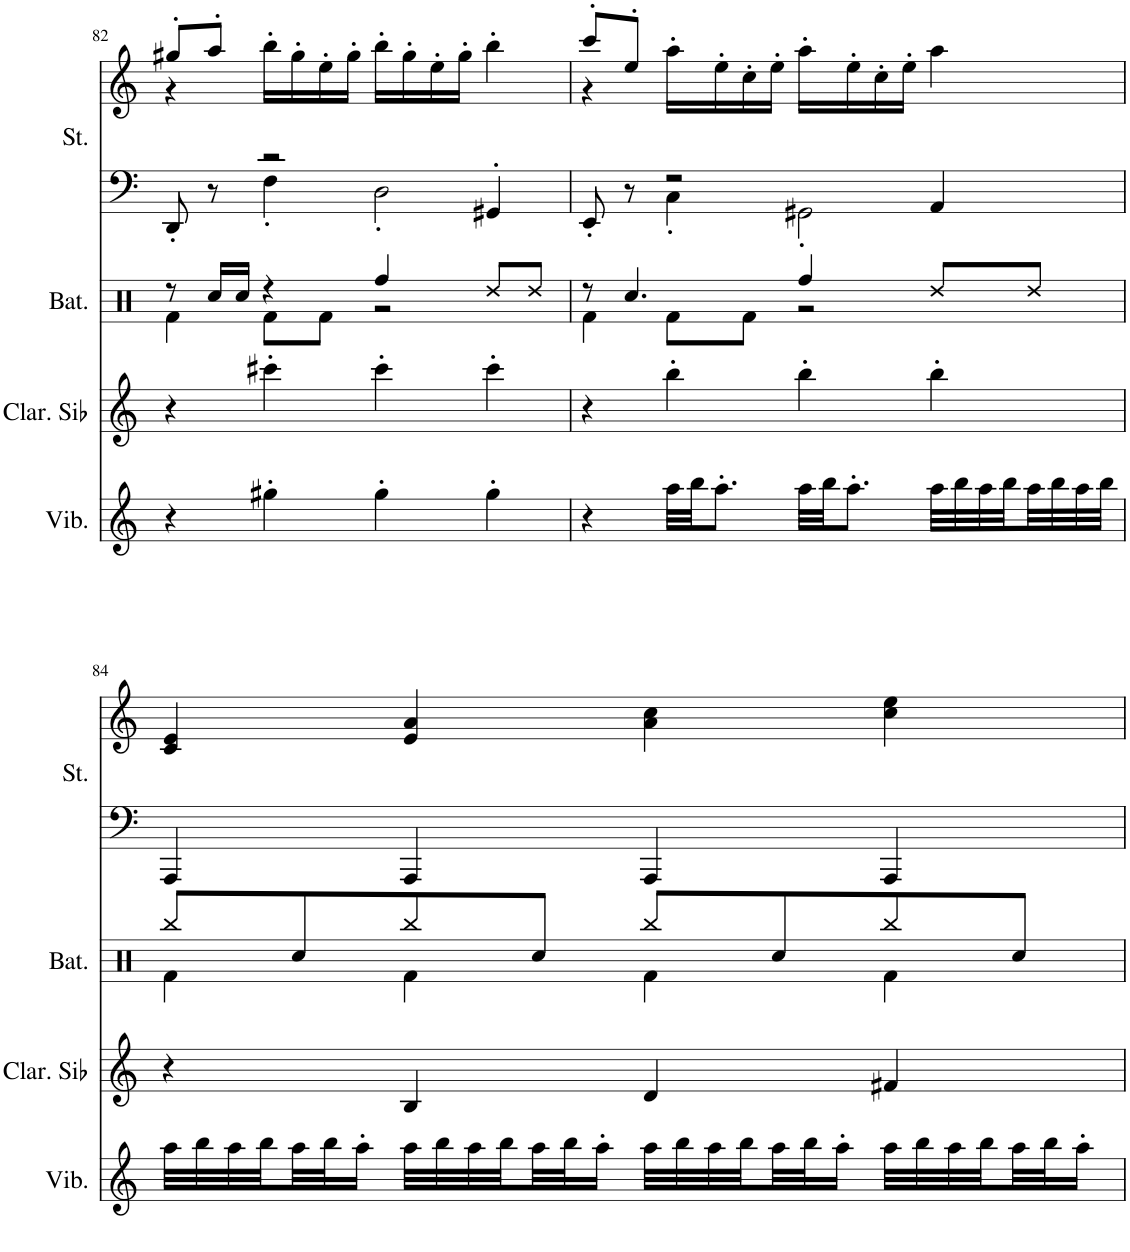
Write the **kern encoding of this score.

**kern	**kern	**kern	**kern	**kern
*part4	*part3	*part2	*part1	*part1
*staff5	*staff4	*staff3	*staff2	*staff1
*I"Vibraphone	*I"Clarinette en Sib	*I"Batterie	*I"Cordes	*
*I'Vib.	*I'Clar. Sib	*I'Bat.	*	*
!!LO:PB:g=z
*clefG2	*clefG2	*clefX	*clefF4	*clefG2
*	*Trd1c2	*	*	*
*k[]	*k[]	*k[]	*k[]	*k[]
*M2/2	*M2/2	*M2/2	*M2/2	*M2/2
=82	=82	=82	=82	=82
*	*	*^	*^	*^
4r	4r	8r	4Rf\	8DD'/	4ryy	8gg#X'/L	4r
.	.	16Rcc/LL	.	8r	.	8aa'/J	.
.	.	16Rcc/JJ	.	.	.	.	.
4gg#X'\	4ccc#X'\	4r	8Rf\L	2r	4F'\	16bb'\LL	2.ryy
.	.	.	.	.	.	16gg#'\	.
.	.	.	8Rf\J	.	.	16ee'\	.
.	.	.	.	.	.	16gg#'\JJ	.
4gg#'\	4ccc#'\	4Rff/	2r	.	2D'\	16bb'\LL	.
.	.	.	.	.	.	16gg#'\	.
.	.	.	.	.	.	16ee'\	.
.	.	.	.	.	.	16gg#'\JJ	.
4gg#'\	4ccc#'\	8Rdd/L	.	4GG#X'/	.	4bb'\	.
.	.	8Rdd/J	.	.	.	.	.
=83	=83	=83	=83	=83	=83	=83	=83
4r	4r	8r	4Rf\	8EE'/	4ryy	8ccc'/L	4r
.	.	4.Rcc/	.	8r	.	8ee'/J	.
32aa\LLL	4bb'\	.	8Rf\L	2r	4C'\	16aa'\LL	2.ryy
32bb\JJ	.	.	.	.	.	.	.
8.aa'\J	.	.	.	.	.	16ee'\	.
.	.	.	8Rf\J	.	.	16cc'\	.
.	.	.	.	.	.	16ee'\JJ	.
32aa\LLL	4bb'\	4Rff/	2r	.	2GG#X'\	16aa'\LL	.
32bb\JJ	.	.	.	.	.	.	.
8.aa'\J	.	.	.	.	.	16ee'\	.
.	.	.	.	.	.	16cc'\	.
.	.	.	.	.	.	16ee'\JJ	.
32aa\LLL	4bb'\	8Rdd/L	.	4AA/	.	4aa\	.
32bb\	.	.	.	.	.	.	.
32aa\	.	.	.	.	.	.	.
32bb\	.	.	.	.	.	.	.
32aa\	.	8Rdd/J	.	.	.	.	.
32bb\	.	.	.	.	.	.	.
32aa\	.	.	.	.	.	.	.
32bb\JJJ	.	.	.	.	.	.	.
*	*	*	*	*v	*v	*	*
*	*	*	*	*	*v	*v
!!LO:LB:g=z
=84	=84	=84	=84	=84	=84
32aa\LLL	4r	8Rbb/L	4Rf\	4AAA/	4c/ 4e/
32bb\	.	.	.	.	.
32aa\	.	.	.	.	.
32bb\	.	.	.	.	.
32aa\	.	8Rcc/	.	.	.
32bb\J	.	.	.	.	.
16aa'\JJ	.	.	.	.	.
32aa\LLL	4B/	8Rbb/	4Rf\	4AAA/	4e/ 4a/
32bb\	.	.	.	.	.
32aa\	.	.	.	.	.
32bb\	.	.	.	.	.
32aa\	.	8Rcc/J	.	.	.
32bb\J	.	.	.	.	.
16aa'\JJ	.	.	.	.	.
32aa\LLL	4d/	8Rbb/L	4Rf\	4AAA/	4a\ 4cc\
32bb\	.	.	.	.	.
32aa\	.	.	.	.	.
32bb\	.	.	.	.	.
32aa\	.	8Rcc/	.	.	.
32bb\J	.	.	.	.	.
16aa'\JJ	.	.	.	.	.
32aa\LLL	4f#X/	8Rbb/	4Rf\	4AAA/	4cc\ 4ee\
32bb\	.	.	.	.	.
32aa\	.	.	.	.	.
32bb\	.	.	.	.	.
32aa\	.	8Rcc/J	.	.	.
32bb\J	.	.	.	.	.
16aa'\JJ	.	.	.	.	.
*	*	*v	*v	*	*
=	=	=	=	=
*-	*-	*-	*-	*-
